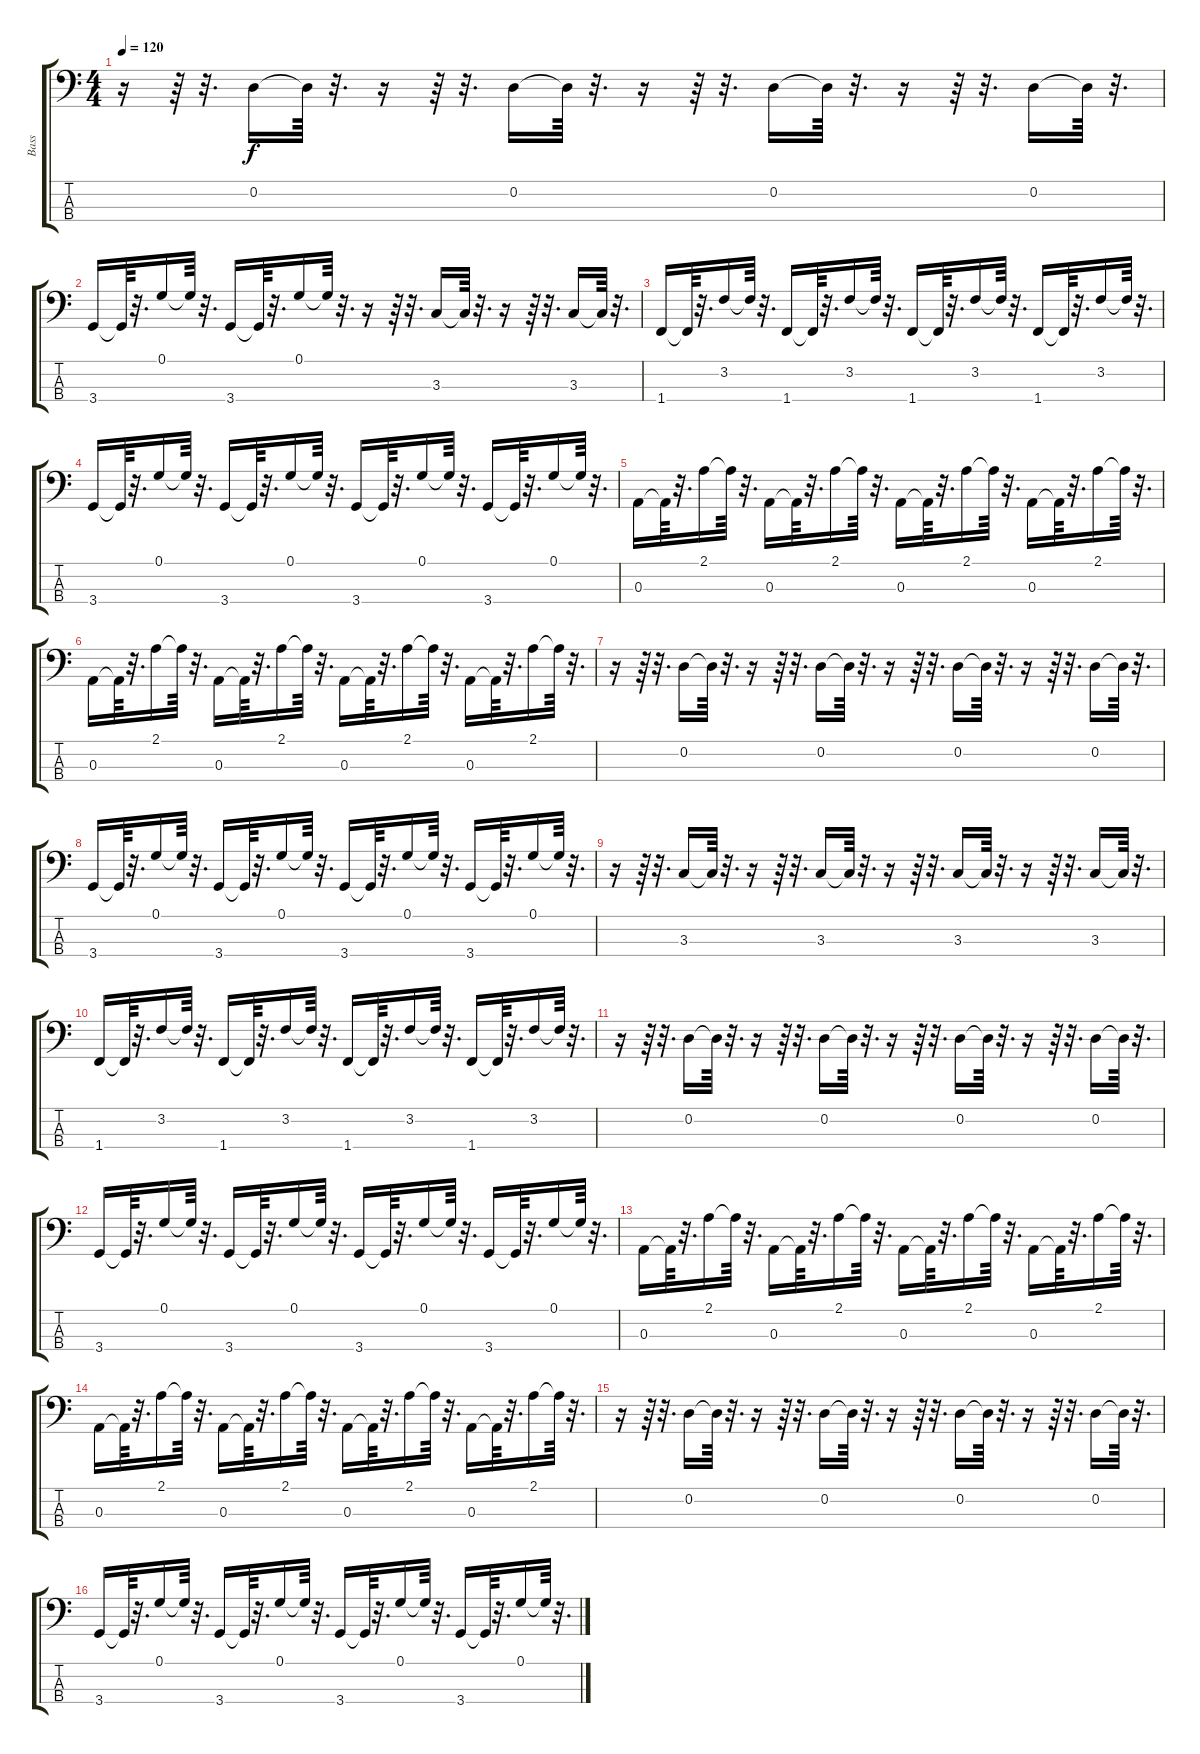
\track ("Bass" "Bass") {instrument electricbassfinger}
\staff {score tabs}
\tuning (G2 D2 A1 E1) {hide}
\ts (4 4)
\tempo 120
\clef f4
\ks c
r.16{dy f} r.64 r.32{d} 0.2.16 0.2{t}.64 r.32{d} r.16 r.64 r.32{d} 0.2.16 0.2{t}.64 r.32{d} r.16 r.64 r.32{d} 0.2.16 0.2{t}.64 r.32{d} r.16 r.64 r.32{d} 0.2.16 0.2{t}.64 r.32{d} |
3.4.16 3.4{t}.64 r.32{d} 0.1.16 0.1{t}.64 r.32{d} 3.4.16 3.4{t}.64 r.32{d} 0.1.16 0.1{t}.64 r.32{d} r.16 r.64 r.32{d} 3.3.16 3.3{t}.64 r.32{d} r.16 r.64 r.32{d} 3.3.16 3.3{t}.64 r.32{d} |
1.4.16 1.4{t}.64 r.32{d} 3.2.16 3.2{t}.64 r.32{d} 1.4.16 1.4{t}.64 r.32{d} 3.2.16 3.2{t}.64 r.32{d} 1.4.16 1.4{t}.64 r.32{d} 3.2.16 3.2{t}.64 r.32{d} 1.4.16 1.4{t}.64 r.32{d} 3.2.16 3.2{t}.64 r.32{d} |
3.4.16 3.4{t}.64 r.32{d} 0.1.16 0.1{t}.64 r.32{d} 3.4.16 3.4{t}.64 r.32{d} 0.1.16 0.1{t}.64 r.32{d} 3.4.16 3.4{t}.64 r.32{d} 0.1.16 0.1{t}.64 r.32{d} 3.4.16 3.4{t}.64 r.32{d} 0.1.16 0.1{t}.64 r.32{d} |
0.3.16 0.3{t}.64 r.32{d} 2.1.16 2.1{t}.64 r.32{d} 0.3.16 0.3{t}.64 r.32{d} 2.1.16 2.1{t}.64 r.32{d} 0.3.16 0.3{t}.64 r.32{d} 2.1.16 2.1{t}.64 r.32{d} 0.3.16 0.3{t}.64 r.32{d} 2.1.16 2.1{t}.64 r.32{d} |
0.3.16 0.3{t}.64 r.32{d} 2.1.16 2.1{t}.64 r.32{d} 0.3.16 0.3{t}.64 r.32{d} 2.1.16 2.1{t}.64 r.32{d} 0.3.16 0.3{t}.64 r.32{d} 2.1.16 2.1{t}.64 r.32{d} 0.3.16 0.3{t}.64 r.32{d} 2.1.16 2.1{t}.64 r.32{d} |
r.16 r.64 r.32{d} 0.2.16 0.2{t}.64 r.32{d} r.16 r.64 r.32{d} 0.2.16 0.2{t}.64 r.32{d} r.16 r.64 r.32{d} 0.2.16 0.2{t}.64 r.32{d} r.16 r.64 r.32{d} 0.2.16 0.2{t}.64 r.32{d} |
3.4.16 3.4{t}.64 r.32{d} 0.1.16 0.1{t}.64 r.32{d} 3.4.16 3.4{t}.64 r.32{d} 0.1.16 0.1{t}.64 r.32{d} 3.4.16 3.4{t}.64 r.32{d} 0.1.16 0.1{t}.64 r.32{d} 3.4.16 3.4{t}.64 r.32{d} 0.1.16 0.1{t}.64 r.32{d} |
r.16 r.64 r.32{d} 3.3.16 3.3{t}.64 r.32{d} r.16 r.64 r.32{d} 3.3.16 3.3{t}.64 r.32{d} r.16 r.64 r.32{d} 3.3.16 3.3{t}.64 r.32{d} r.16 r.64 r.32{d} 3.3.16 3.3{t}.64 r.32{d} |
1.4.16 1.4{t}.64 r.32{d} 3.2.16 3.2{t}.64 r.32{d} 1.4.16 1.4{t}.64 r.32{d} 3.2.16 3.2{t}.64 r.32{d} 1.4.16 1.4{t}.64 r.32{d} 3.2.16 3.2{t}.64 r.32{d} 1.4.16 1.4{t}.64 r.32{d} 3.2.16 3.2{t}.64 r.32{d} |
r.16 r.64 r.32{d} 0.2.16 0.2{t}.64 r.32{d} r.16 r.64 r.32{d} 0.2.16 0.2{t}.64 r.32{d} r.16 r.64 r.32{d} 0.2.16 0.2{t}.64 r.32{d} r.16 r.64 r.32{d} 0.2.16 0.2{t}.64 r.32{d} |
3.4.16 3.4{t}.64 r.32{d} 0.1.16 0.1{t}.64 r.32{d} 3.4.16 3.4{t}.64 r.32{d} 0.1.16 0.1{t}.64 r.32{d} 3.4.16 3.4{t}.64 r.32{d} 0.1.16 0.1{t}.64 r.32{d} 3.4.16 3.4{t}.64 r.32{d} 0.1.16 0.1{t}.64 r.32{d} |
0.3.16 0.3{t}.64 r.32{d} 2.1.16 2.1{t}.64 r.32{d} 0.3.16 0.3{t}.64 r.32{d} 2.1.16 2.1{t}.64 r.32{d} 0.3.16 0.3{t}.64 r.32{d} 2.1.16 2.1{t}.64 r.32{d} 0.3.16 0.3{t}.64 r.32{d} 2.1.16 2.1{t}.64 r.32{d} |
0.3.16 0.3{t}.64 r.32{d} 2.1.16 2.1{t}.64 r.32{d} 0.3.16 0.3{t}.64 r.32{d} 2.1.16 2.1{t}.64 r.32{d} 0.3.16 0.3{t}.64 r.32{d} 2.1.16 2.1{t}.64 r.32{d} 0.3.16 0.3{t}.64 r.32{d} 2.1.16 2.1{t}.64 r.32{d} |
r.16 r.64 r.32{d} 0.2.16 0.2{t}.64 r.32{d} r.16 r.64 r.32{d} 0.2.16 0.2{t}.64 r.32{d} r.16 r.64 r.32{d} 0.2.16 0.2{t}.64 r.32{d} r.16 r.64 r.32{d} 0.2.16 0.2{t}.64 r.32{d} |
3.4.16 3.4{t}.64 r.32{d} 0.1.16 0.1{t}.64 r.32{d} 3.4.16 3.4{t}.64 r.32{d} 0.1.16 0.1{t}.64 r.32{d} 3.4.16 3.4{t}.64 r.32{d} 0.1.16 0.1{t}.64 r.32{d} 3.4.16 3.4{t}.64 r.32{d} 0.1.16 0.1{t}.64 r.32{d}
